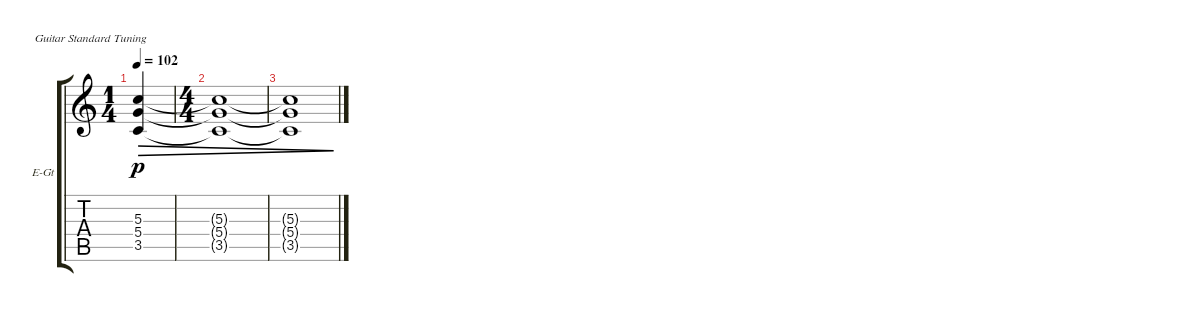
\defaultSystemsLayout 4
\bracketExtendMode groupsimilarinstruments
\firstSystemTrackNameOrientation horizontal
\otherSystemsTrackNameOrientation horizontal
\track ("Distortion" "E-Gt") {instrument distortionguitar}
\staff {score tabs}
\tuning (E4 B3 G3 D3 A2 E2)
\ts (1 4)
\tempo 102
\clef g2
\ks c
(3.5 5.4 5.3).4{dec dy p instrument distortionguitar} |
\ts (4 4)
(5.3{t} 5.4{t} 3.5{t}).1{dec} |
(3.5{t} 5.4{t} 5.3{t}).1{dec}
